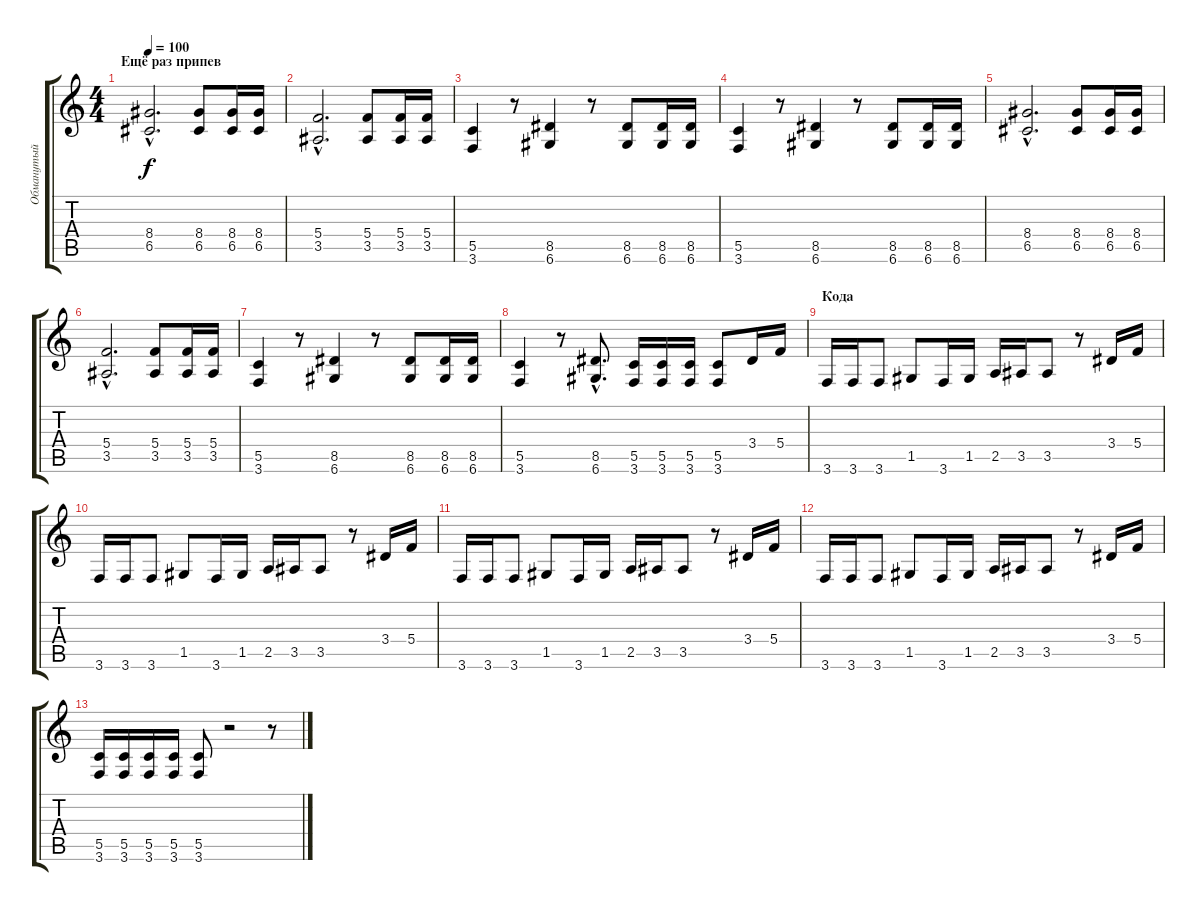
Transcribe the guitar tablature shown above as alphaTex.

\track ("Обманутый Митя" "Обманутый ") {instrument distortionguitar}
\staff {score tabs}
\tuning (D4 A3 F3 C3 G2 D2) {hide}
\ts (4 4)
\section ("" "Ещё раз припев")
\tempo 100
\clef g2
\ks c
(8.4{hac} 6.5{hac}).2{d dy f} (8.4 6.5).8 (8.4 6.5).16 (8.4 6.5).16 |
(5.4{hac} 3.5{hac}).2{d} (5.4 3.5).8 (5.4 3.5).16 (5.4 3.5).16 |
(5.5 3.6).4 r.8 (8.5 6.6).4 r.8 (8.5 6.6).8 (8.5 6.6).16 (8.5 6.6).16 |
(5.5 3.6).4 r.8 (8.5 6.6).4 r.8 (8.5 6.6).8 (8.5 6.6).16 (8.5 6.6).16 |
(8.4{hac} 6.5{hac}).2{d} (8.4 6.5).8 (8.4 6.5).16 (8.4 6.5).16 |
(5.4{hac} 3.5{hac}).2{d} (5.4 3.5).8 (5.4 3.5).16 (5.4 3.5).16 |
(5.5 3.6).4 r.8 (8.5 6.6).4 r.8 (8.5 6.6).8 (8.5 6.6).16 (8.5 6.6).16 |
(5.5 3.6).4 r.8 (8.5{hac} 6.6{hac}).8{d} (5.5 3.6).16 (5.5 3.6).16 (5.5 3.6).16 (5.5 3.6).8 3.4.16 5.4.16 |
\section ("" "Кода")
3.6.16 3.6.16 3.6.8 1.5.8 3.6.16 1.5.16 2.5.16 3.5.16 3.5.8 r.8 3.4.16 5.4.16 |
3.6.16 3.6.16 3.6.8 1.5.8 3.6.16 1.5.16 2.5.16 3.5.16 3.5.8 r.8 3.4.16 5.4.16 |
3.6.16 3.6.16 3.6.8 1.5.8 3.6.16 1.5.16 2.5.16 3.5.16 3.5.8 r.8 3.4.16 5.4.16 |
3.6.16 3.6.16 3.6.8 1.5.8 3.6.16 1.5.16 2.5.16 3.5.16 3.5.8 r.8 3.4.16 5.4.16 |
(5.5 3.6).16 (5.5 3.6).16 (5.5 3.6).16 (5.5 3.6).16 (5.5 3.6).8 r.2 r.8
